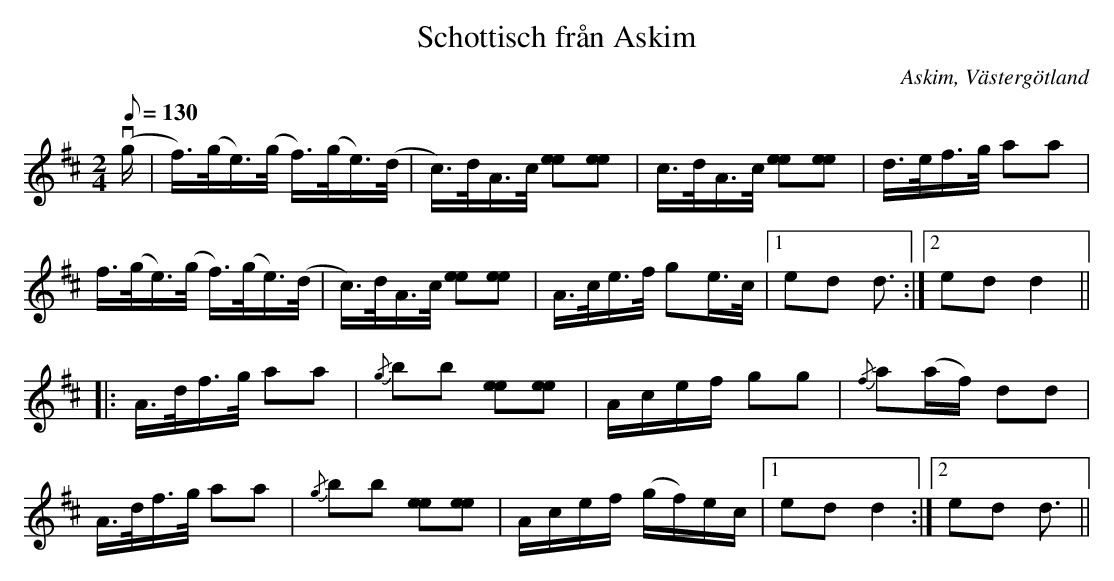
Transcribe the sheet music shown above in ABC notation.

X:1
T:Schottisch från Askim
O:Askim, Västergötland
Q:1/8=130
M:2/4
L:1/16
K:D
!downbow! (g | f)>(ge)>(g f)>(ge)>(d | c)>dA>c [ee]2[ee]2 | c>dA>c [ee]2[ee]2 | d>ef>g a2a2 |
f>(ge)>(g f)>(ge)>(d | c)>dA>c [ee]2[ee]2 | A>ce>f g2e>c | [1 e2d2 d6/2 :| [2 e2d2 d4 ||
|: A>df>g a2a2 | {/g}b2b2 [ee]2[ee]2 | Acef g2g2 | {/f}a2(af) d2d2 |
A>df>g a2a2 | {/g}b2b2 [ee]2[ee]2 | Acef (gf)ec | [1 e2d2 d4 :| [2 e2d2 d6/2 ||
